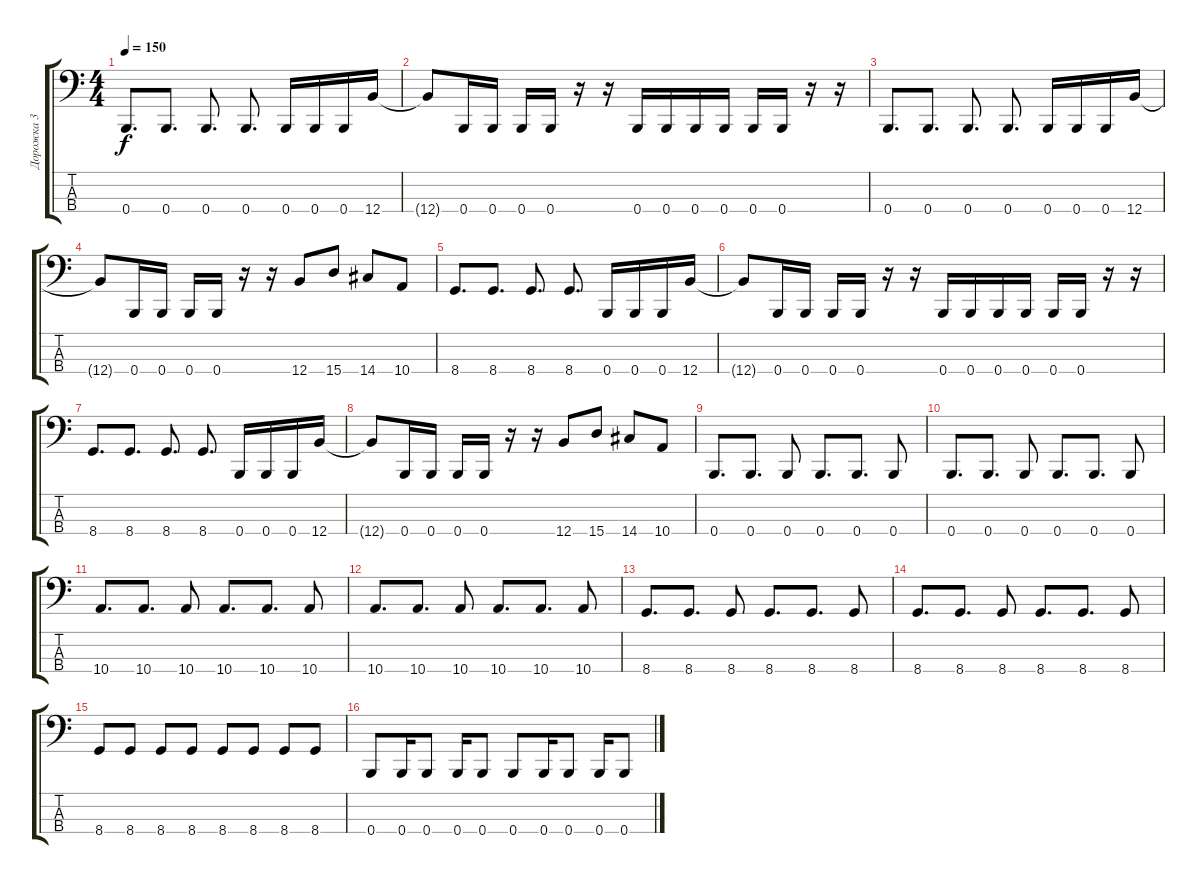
\track ("Дорожка 3" "Дорожка 3") {instrument electricbassfinger}
\staff {score tabs}
\tuning (E2 B1 Gb1 B0) {hide}
\ts (4 4)
\tempo 150
\clef f4
\ks c
0.4.8{d dy f} 0.4.8{d} 0.4.8{d} 0.4.8{d} 0.4.16 0.4.16 0.4.16 12.4.16 |
12.4{t}.8 0.4.16 0.4.16 0.4.16 0.4.16 r.16 r.16 0.4.16 0.4.16 0.4.16 0.4.16 0.4.16 0.4.16 r.16 r.16 |
0.4.8{d} 0.4.8{d} 0.4.8{d} 0.4.8{d} 0.4.16 0.4.16 0.4.16 12.4.16 |
12.4{t}.8 0.4.16 0.4.16 0.4.16 0.4.16 r.16 r.16 12.4.8 15.4.8 14.4.8 10.4.8 |
8.4.8{d} 8.4.8{d} 8.4.8{d} 8.4.8{d} 0.4.16 0.4.16 0.4.16 12.4.16 |
12.4{t}.8 0.4.16 0.4.16 0.4.16 0.4.16 r.16 r.16 0.4.16 0.4.16 0.4.16 0.4.16 0.4.16 0.4.16 r.16 r.16 |
8.4.8{d} 8.4.8{d} 8.4.8{d} 8.4.8{d} 0.4.16 0.4.16 0.4.16 12.4.16 |
12.4{t}.8 0.4.16 0.4.16 0.4.16 0.4.16 r.16 r.16 12.4.8 15.4.8 14.4.8 10.4.8 |
0.4.8{d} 0.4.8{d} 0.4.8 0.4.8{d} 0.4.8{d} 0.4.8 |
0.4.8{d} 0.4.8{d} 0.4.8 0.4.8{d} 0.4.8{d} 0.4.8 |
10.4.8{d} 10.4.8{d} 10.4.8 10.4.8{d} 10.4.8{d} 10.4.8 |
10.4.8{d} 10.4.8{d} 10.4.8 10.4.8{d} 10.4.8{d} 10.4.8 |
8.4.8{d} 8.4.8{d} 8.4.8 8.4.8{d} 8.4.8{d} 8.4.8 |
8.4.8{d} 8.4.8{d} 8.4.8 8.4.8{d} 8.4.8{d} 8.4.8 |
8.4.8 8.4.8 8.4.8 8.4.8 8.4.8 8.4.8 8.4.8 8.4.8 |
0.4.8 0.4.16 0.4.8 0.4.16 0.4.8 0.4.8 0.4.16 0.4.8 0.4.16 0.4.8
